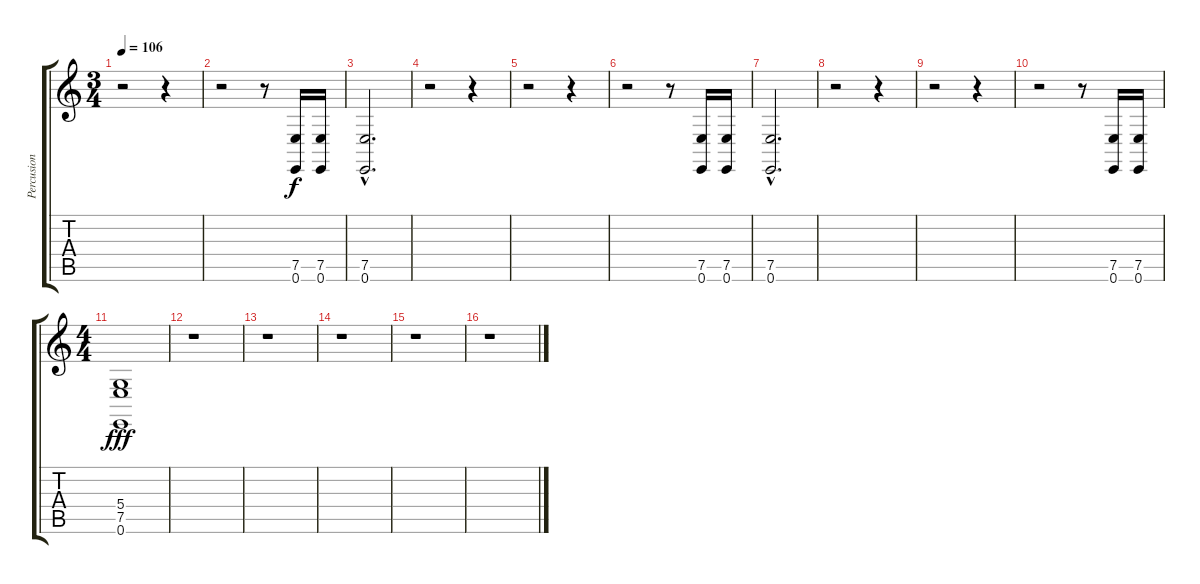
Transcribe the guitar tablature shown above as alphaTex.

\track ("Percusion" "Percusion") {instrument timpani}
\staff {score tabs}
\tuning (E4 B3 G3 D3 A2 E2) {hide}
\ts (3 4)
\tempo 106
\clef g2
\ks c
r.2{dy f} r.4 |
r.2 r.8 (7.5 0.6).16 (7.5 0.6).16 |
(7.5{hac} 0.6{hac}).2{d} |
r.2 r.4 |
r.2 r.4 |
r.2 r.8 (7.5 0.6).16 (7.5 0.6).16 |
(7.5{hac} 0.6{hac}).2{d} |
r.2 r.4 |
r.2 r.4 |
r.2 r.8 (7.5 0.6).16 (7.5 0.6).16 |
\ts (4 4)
(5.4 7.5 0.6).1{dy fff} |
r.1 |
r.1 |
r.1 |
r.1 |
r.1
